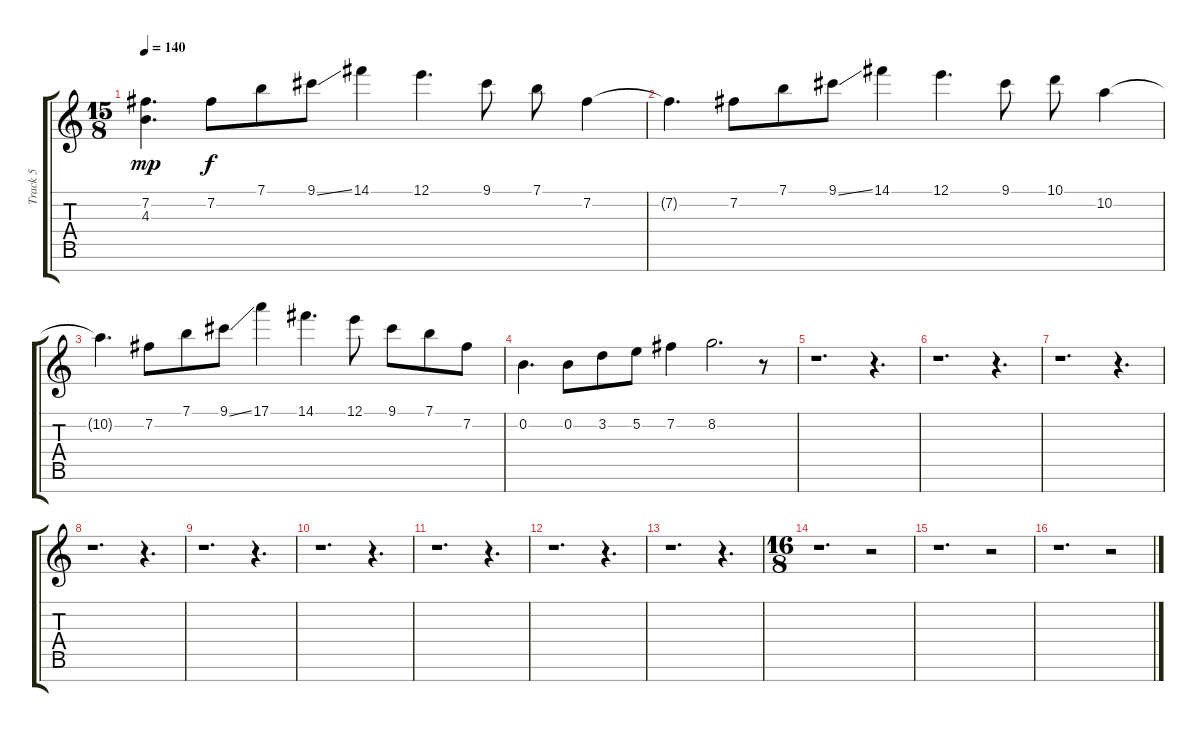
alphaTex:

\track ("Track 5" "Track 5") {instrument electricguitarjazz}
\staff {score tabs}
\tuning (E4 B3 G3 D3 A2 E2 B1) {hide}
\ts (15 8)
\tempo 140
\clef g2
\ks c
(7.2 4.3).4{d dy mp} 7.2.8{dy f} 7.1.8 9.1{ss}.8 14.1.4 12.1.4{d} 9.1.8 7.1.8 7.2.4 |
7.2{t}.4{d} 7.2.8 7.1.8 9.1{ss}.8 14.1.4 12.1.4{d} 9.1.8 10.1.8 10.2.4 |
10.2{t}.4{d} 7.2.8 7.1.8 9.1{ss}.8 17.1.4 14.1.4{d} 12.1.8 9.1.8 7.1.8 7.2.8 |
0.2.4{d} 0.2.8 3.2.8 5.2.8 7.2.4 8.2.2{d} r.8 |
r.1{d} r.4{d} |
r.1{d} r.4{d} |
r.1{d} r.4{d} |
r.1{d} r.4{d} |
r.1{d} r.4{d} |
r.1{d} r.4{d} |
r.1{d} r.4{d} |
r.1{d} r.4{d} |
r.1{d} r.4{d} |
\ts (16 8)
r.1{d} r.2 |
r.1{d} r.2 |
r.1{d} r.2
